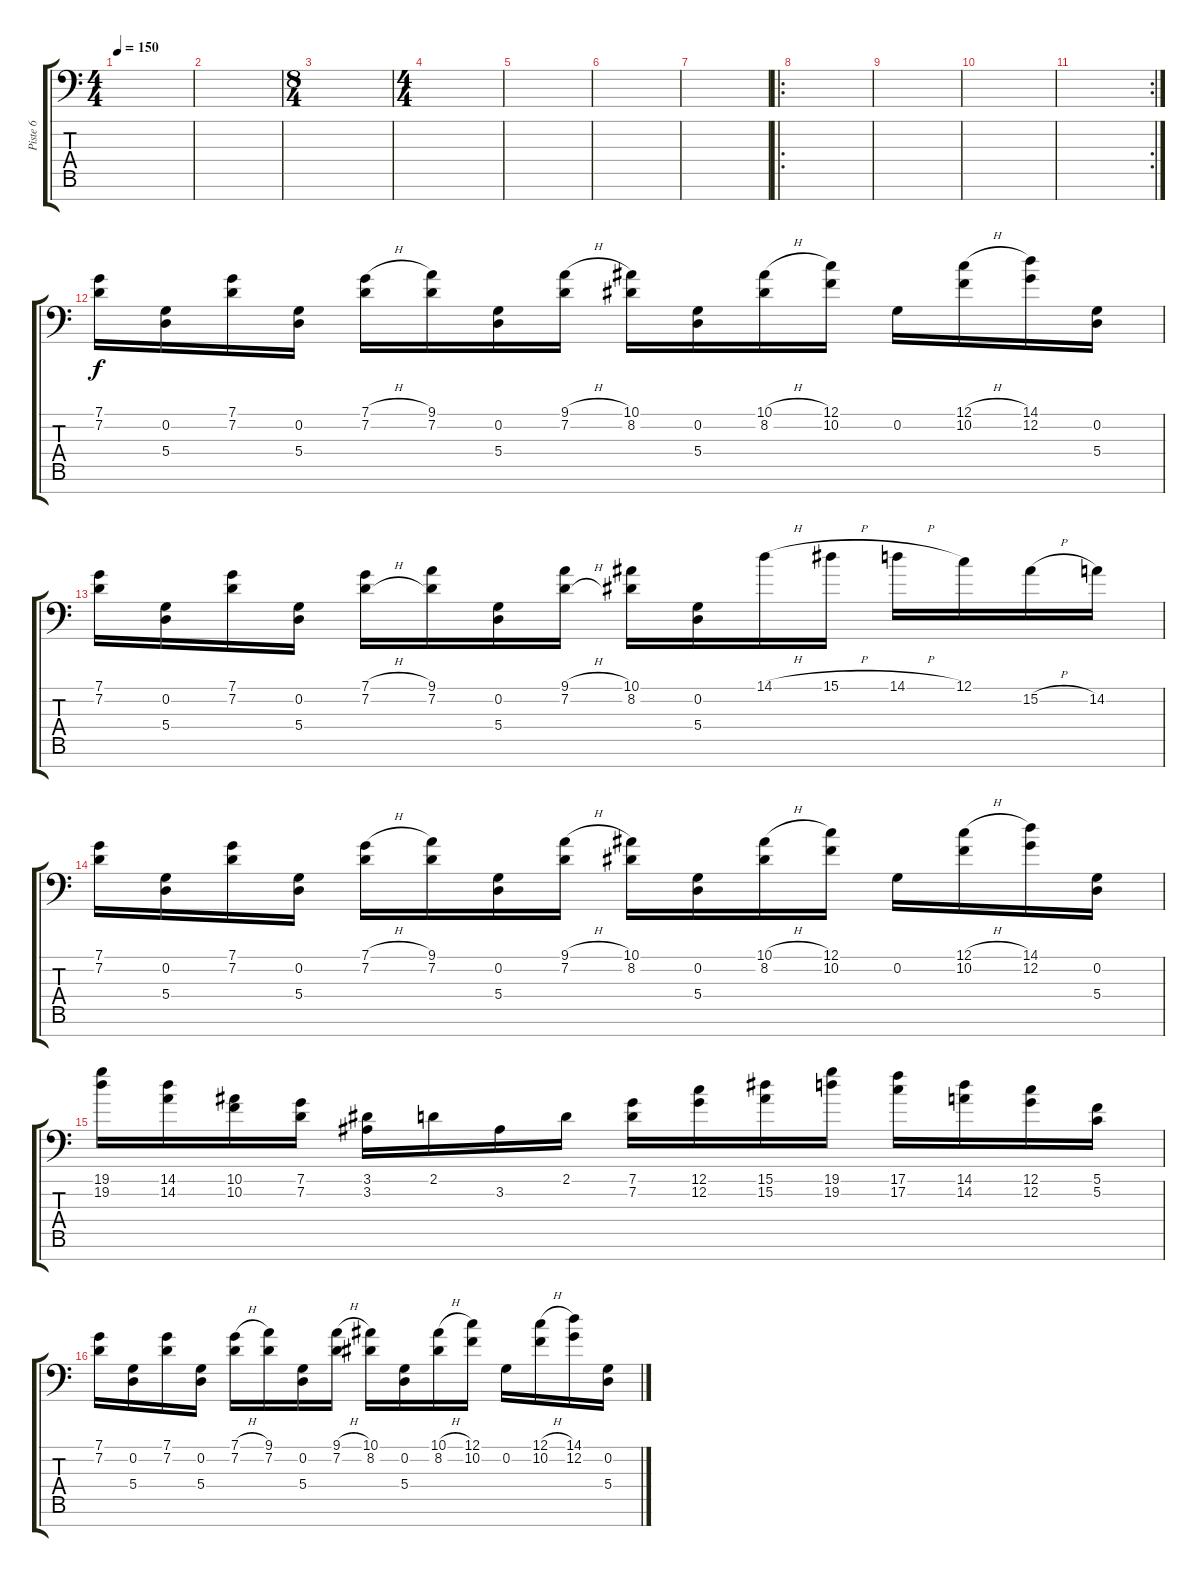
\track ("Piste 6" "Piste 6") {instrument stringensemble1}
\staff {score tabs}
\tuning (C4 G3 Eb3 A2 F2 C2 C-1) {hide}
\ts (4 4)
\tempo 150
\clef f4
\ks c
|
|
\ts (8 4)
|
\ts (4 4)
|
|
|
|
\ro
|
|
|
\rc 2
|
(7.1 7.2).16 (0.2 5.4).16 (7.1 7.2).16 (0.2 5.4).16 (7.1{h} 7.2).16 (9.1 7.2).16 (0.2 5.4).16 (9.1{h} 7.2).16 (10.1 8.2).16 (0.2 5.4).16 (10.1{h} 8.2).16 (12.1 10.2).16 0.2.16 (12.1{h} 10.2).16 (14.1 12.2).16 (0.2 5.4).16 |
(7.1 7.2).16 (0.2 5.4).16 (7.1 7.2).16 (0.2 5.4).16 (7.1{h} 7.2{h}).16 (9.1 7.2).16 (0.2 5.4).16 (9.1{h} 7.2{h}).16 (10.1 8.2).16 (0.2 5.4).16 14.1{h}.16 15.1{h}.16 14.1{h}.16 12.1.16 15.2{h}.16 14.2.16 |
(7.1 7.2).16 (0.2 5.4).16 (7.1 7.2).16 (0.2 5.4).16 (7.1{h} 7.2).16 (9.1 7.2).16 (0.2 5.4).16 (9.1{h} 7.2).16 (10.1 8.2).16 (0.2 5.4).16 (10.1{h} 8.2).16 (12.1 10.2).16 0.2.16 (12.1{h} 10.2).16 (14.1 12.2).16 (0.2 5.4).16 |
(19.1 19.2).16 (14.1 14.2).16 (10.1 10.2).16 (7.1 7.2).16 (3.1 3.2).16 2.1.16 3.2.16 2.1.16 (7.1 7.2).16 (12.1 12.2).16 (15.1 15.2).16 (19.1 19.2).16 (17.1 17.2).16 (14.1 14.2).16 (12.1 12.2).16 (5.1 5.2).16 |
(7.1 7.2).16 (0.2 5.4).16 (7.1 7.2).16 (0.2 5.4).16 (7.1{h} 7.2).16 (9.1 7.2).16 (0.2 5.4).16 (9.1{h} 7.2).16 (10.1 8.2).16 (0.2 5.4).16 (10.1{h} 8.2).16 (12.1 10.2).16 0.2.16 (12.1{h} 10.2).16 (14.1 12.2).16 (0.2 5.4).16
